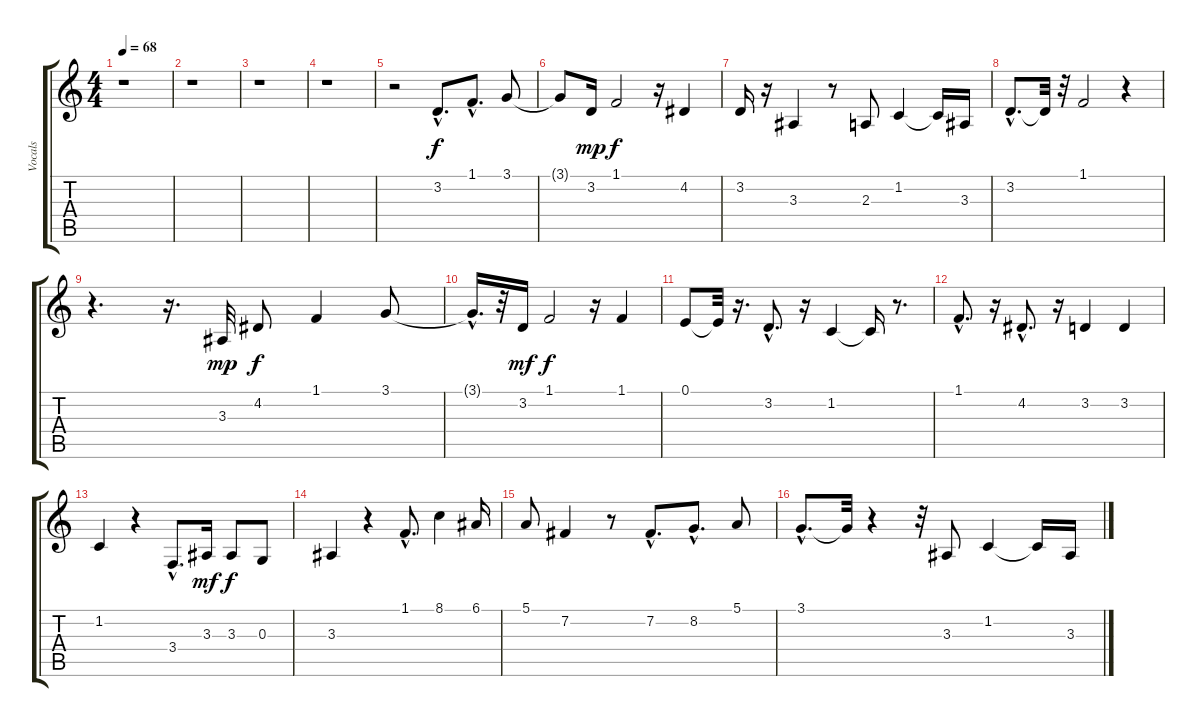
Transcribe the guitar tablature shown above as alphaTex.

\track ("Vocals" "Vocals") {instrument tenorsax}
\staff {score tabs}
\tuning (E4 B3 G3 D3 A2 E2) {hide}
\ts (4 4)
\tempo 68
\clef g2
\ks c
r.1{dy f instrument tenorsax} |
r.1 |
r.1 |
r.1 |
r.2 3.2{hac}.8{d} 1.1{hac}.8{d} 3.1.8 |
3.1{t}.8 3.2.16{dy mp} 1.1.2{dy f} r.16 4.2.4 |
3.2.16 r.16 3.3.4 r.8 2.3.8 1.2.4 1.2{t}.16 3.3.16 |
3.2{hac}.8{d} 3.2{t}.32 r.32 1.1.2 r.4 |
r.4{d} r.16{d} 3.3.32{dy mp} 4.2.8{dy f} 1.1.4 3.1.8 |
3.1{hac t}.16{d} r.32 3.2.16{dy mf} 1.1.2{dy f} r.16 1.1.4 |
0.1.8 0.1{t}.32 r.16{d} 3.2{hac}.8{d} r.16 1.2.4 1.2{t}.16 r.8{d} |
1.1{hac}.8{d} r.16 4.2{hac}.8{d} r.16 3.2.4 3.2.4 |
1.2.4 r.4 3.4{hac}.8{d} 3.3.16{dy mf} 3.3.8{dy f} 0.3.8 |
3.3.4 r.4 1.1{hac}.8{d} 8.1.4 6.1.16 |
5.1.8 7.2.4 r.8 7.2{hac}.8{d} 8.2{hac}.8{d} 5.1.8 |
3.1{hac}.8{d} 3.1{t}.32 r.4 r.32 3.3.8 1.2.4 1.2{t}.16 3.3.16
